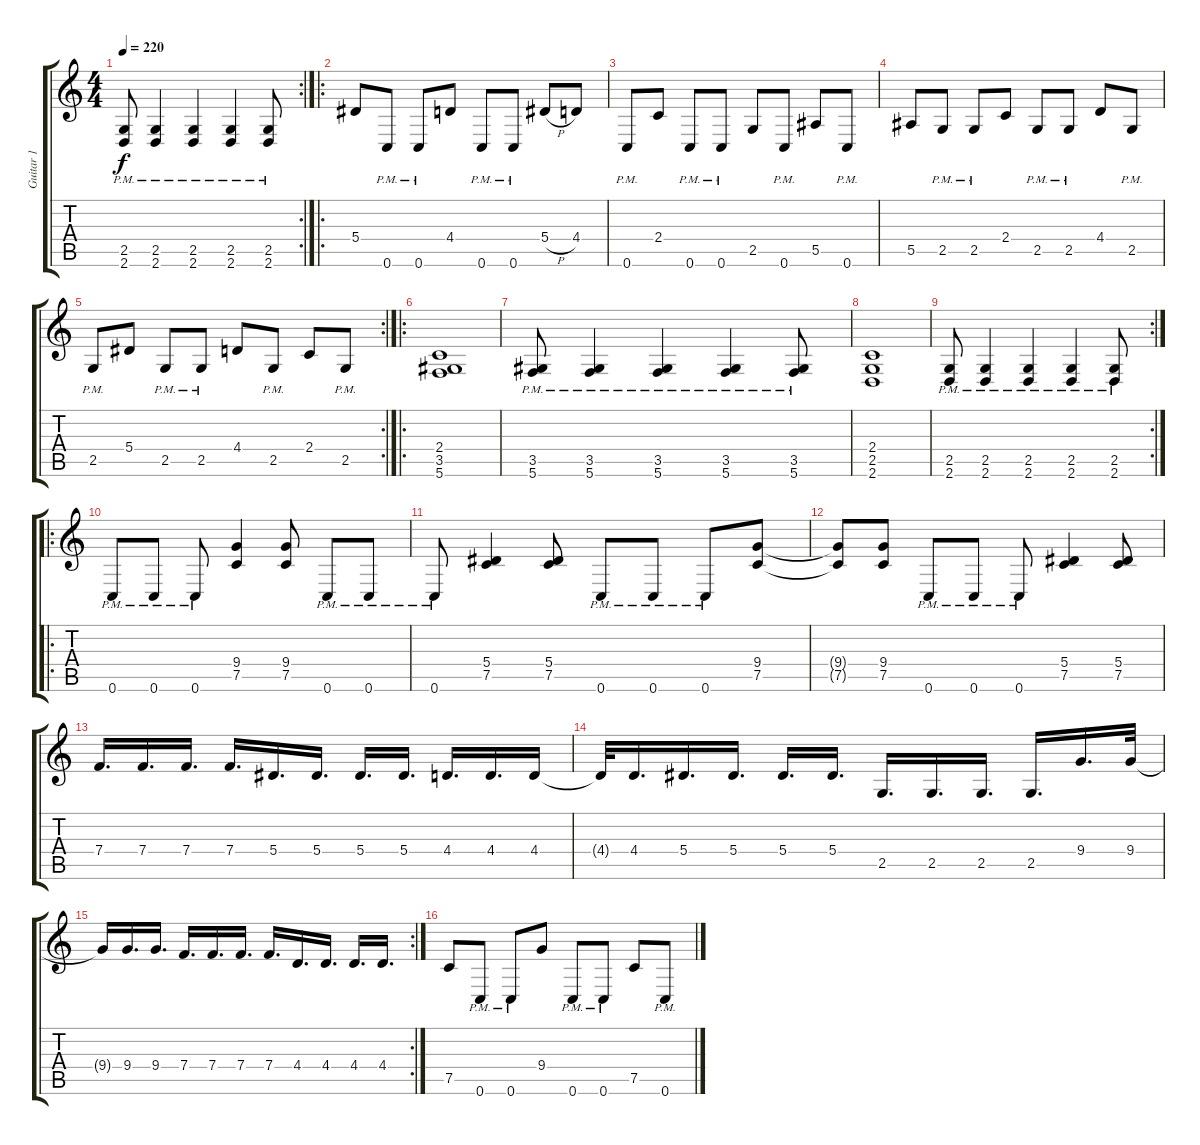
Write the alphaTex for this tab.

\track ("Guitar 1" "Guitar 1") {instrument distortionguitar}
\staff {score tabs}
\tuning (C4 G3 Eb3 Bb2 F2 C2) {hide}
\rc 2
\ts (4 4)
\tempo 220
\clef g2
\ks c
(2.5{pm} 2.6{pm}).8{dy f} (2.5{pm} 2.6{pm}).4 (2.5{pm} 2.6{pm}).4 (2.5{pm} 2.6{pm}).4 (2.5{pm} 2.6{pm}).8 |
\ro
5.4.8 0.6{pm}.8 0.6{pm}.8 4.4.8 0.6{pm}.8 0.6{pm}.8 5.4{h}.8 4.4.8 |
0.6{pm}.8 2.4.8 0.6{pm}.8 0.6{pm}.8 2.5.8 0.6{pm}.8 5.5.8 0.6{pm}.8 |
5.5.8 2.5{pm}.8 2.5{pm}.8 2.4.8 2.5{pm}.8 2.5{pm}.8 4.4.8 2.5{pm}.8 |
\rc 2
2.5{pm}.8 5.4.8 2.5{pm}.8 2.5{pm}.8 4.4.8 2.5{pm}.8 2.4.8 2.5{pm}.8 |
\ro
(2.4 3.5 5.6).1 |
(3.5{pm} 5.6{pm}).8 (3.5{pm} 5.6{pm}).4 (3.5{pm} 5.6{pm}).4 (3.5{pm} 5.6{pm}).4 (3.5{pm} 5.6{pm}).8 |
(2.4 2.5 2.6).1 |
\rc 2
(2.5{pm} 2.6{pm}).8 (2.5{pm} 2.6{pm}).4 (2.5{pm} 2.6{pm}).4 (2.5{pm} 2.6{pm}).4 (2.5{pm} 2.6{pm}).8 |
\ro
0.6{pm}.8 0.6{pm}.8 0.6{pm}.8 (9.4 7.5).4 (9.4 7.5).8 0.6{pm}.8 0.6{pm}.8 |
0.6{pm}.8 (5.4 7.5).4 (5.4 7.5).8 0.6{pm}.8 0.6{pm}.8 0.6{pm}.8 (9.4 7.5).8 |
(9.4{t} 7.5{t}).8 (9.4 7.5).8 0.6{pm}.8 0.6{pm}.8 0.6{pm}.8 (5.4 7.5).4 (5.4 7.5).8 |
7.4.16{d} 7.4.16{d} 7.4.16{d} 7.4.16{d} 5.4.16{d} 5.4.16{d} 5.4.16{d} 5.4.16{d} 4.4.16{d} 4.4.16{d} 4.4.16 |
4.4{t}.32 4.4.16{d} 5.4.16{d} 5.4.16{d} 5.4.16{d} 5.4.16{d} 2.5.16{d} 2.5.16{d} 2.5.16{d} 2.5.16{d} 9.4.16{d} 9.4.32 |
\rc 2
9.4{t}.16 9.4.16{d} 9.4.16{d} 7.4.16{d} 7.4.16{d} 7.4.16{d} 7.4.16{d} 4.4.16{d} 4.4.16{d} 4.4.16{d} 4.4.16{d} |
7.5.8 0.6{pm}.8 0.6{pm}.8 9.4.8 0.6{pm}.8 0.6{pm}.8 7.5.8 0.6{pm}.8
